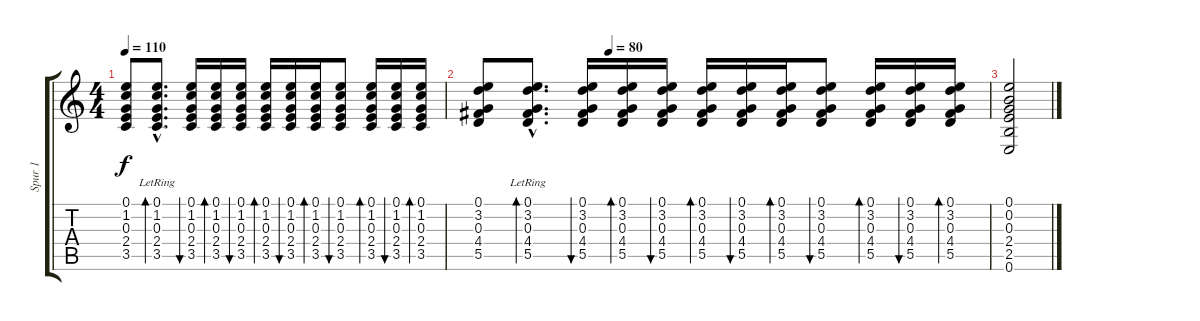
\track ("Spur 1" "Spur 1") {instrument acousticguitarsteel}
\staff {score tabs}
\tuning (E4 B3 G3 D3 A2 E2) {hide}
\ts (4 4)
\tempo 110
\clef g2
\ks c
(0.1 1.2 0.3 2.4 3.5).8{dy f} (0.1{hac lr} 1.2{hac lr} 0.3{hac} 2.4{hac} 3.5{hac}).8{d bd 60} (0.1 1.2 0.3 2.4 3.5).16{bu 60} (0.1 1.2 0.3 2.4 3.5).16{bd 60} (0.1 1.2 0.3 2.4 3.5).16{bu 60} (0.1 1.2 0.3 2.4 3.5).16{bd 60} (0.1 1.2 0.3 2.4 3.5).16{bu 60} (0.1 1.2 0.3 2.4 3.5).16{bd 60} (0.1 1.2 0.3 2.4 3.5).8{bu 60} (0.1 1.2 0.3 2.4 3.5).16{bd 60} (0.1 1.2 0.3 2.4 3.5).16{bu 60} (0.1 1.2 0.3 2.4 3.5).16{bd 60} |
\tempo (80 0.25)
(0.1 3.2 0.3 4.4 5.5).8 (0.1{hac lr} 3.2{hac lr} 0.3{hac} 4.4{hac} 5.5{hac}).8{d bd 60} (0.1 3.2 0.3 4.4 5.5).16{bu 60} (0.1 3.2 0.3 4.4 5.5).16{bd 60} (0.1 3.2 0.3 4.4 5.5).16{bu 60} (0.1 3.2 0.3 4.4 5.5).16{bd 60} (0.1 3.2 0.3 4.4 5.5).16{bu 60} (0.1 3.2 0.3 4.4 5.5).16{bd 60} (0.1 3.2 0.3 4.4 5.5).8{bu 60} (0.1 3.2 0.3 4.4 5.5).16{bd 60} (0.1 3.2 0.3 4.4 5.5).16{bu 60} (0.1 3.2 0.3 4.4 5.5).16{bd 60} |
(0.1 0.2 0.3 2.4 2.5 0.6).2
